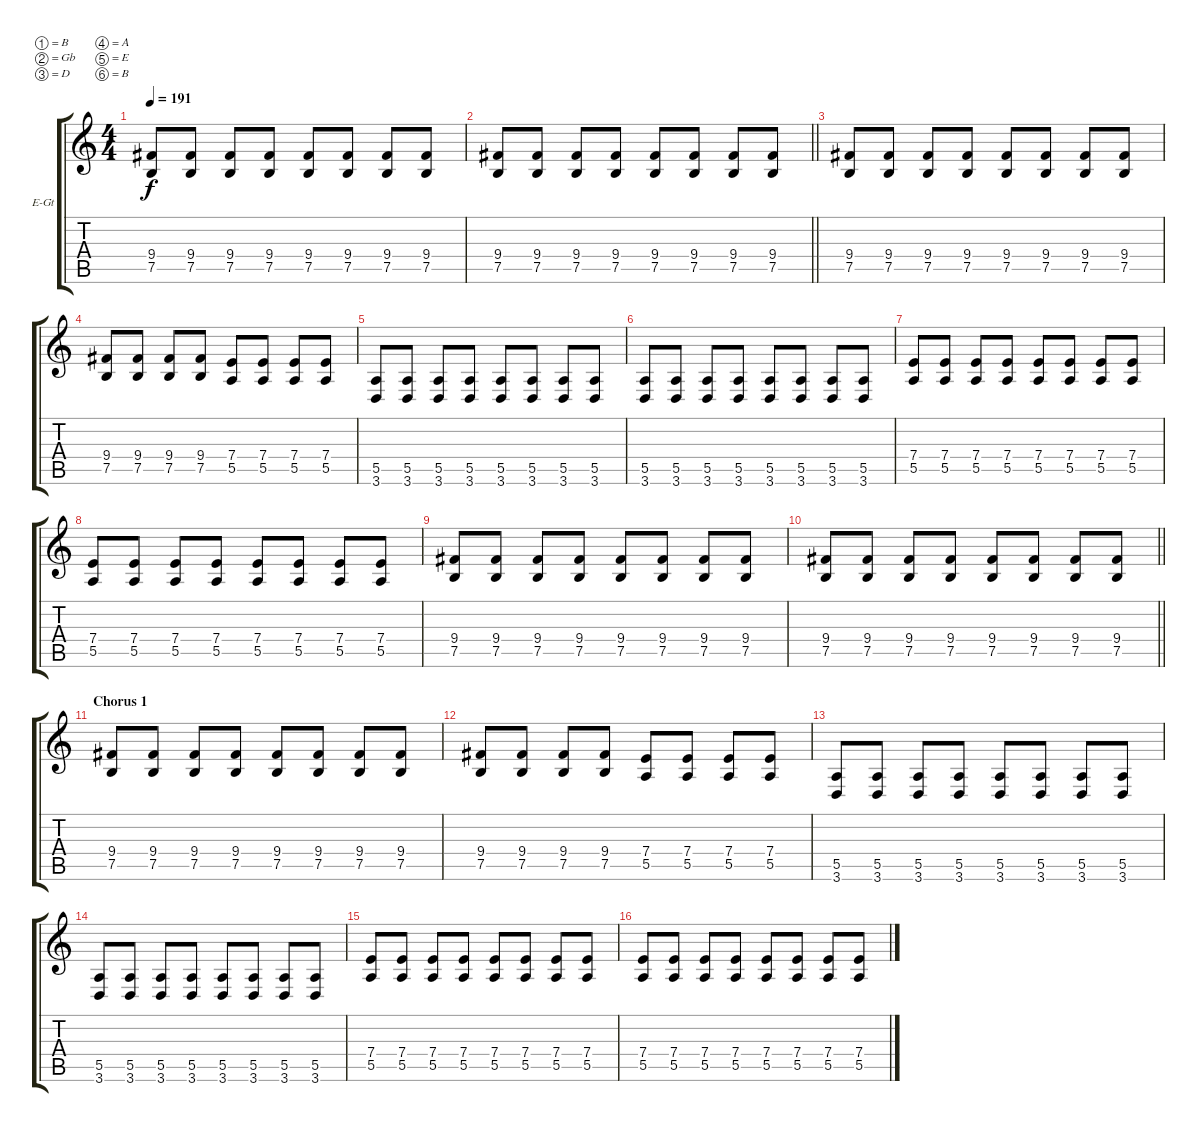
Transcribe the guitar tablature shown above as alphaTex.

\bracketExtendMode groupsimilarinstruments
\firstSystemTrackNameOrientation horizontal
\otherSystemsTrackNameOrientation horizontal
\track ("Guitar Rhythm" "E-Gt") {instrument distortionguitar}
\staff {score tabs}
\tuning (B3 Gb3 D3 A2 E2 B1)
\ts (4 4)
\tempo 191
\clef g2
\ks c
(9.4 7.5).8{dy f} (9.4 7.5).8 (9.4 7.5).8 (9.4 7.5).8 (9.4 7.5).8 (9.4 7.5).8 (9.4 7.5).8 (9.4 7.5).8 |
\barLineRight lightlight
(9.4 7.5).8 (9.4 7.5).8 (9.4 7.5).8 (9.4 7.5).8 (9.4 7.5).8 (9.4 7.5).8 (9.4 7.5).8 (9.4 7.5).8 |
\section ("" "")
(9.4 7.5).8 (9.4 7.5).8 (9.4 7.5).8 (9.4 7.5).8 (9.4 7.5).8 (9.4 7.5).8 (9.4 7.5).8 (9.4 7.5).8 |
(9.4 7.5).8 (9.4 7.5).8 (9.4 7.5).8 (9.4 7.5).8 (7.4 5.5).8 (7.4 5.5).8 (7.4 5.5).8 (7.4 5.5).8 |
(5.5 3.6).8 (5.5 3.6).8 (5.5 3.6).8 (5.5 3.6).8 (5.5 3.6).8 (5.5 3.6).8 (5.5 3.6).8 (5.5 3.6).8 |
(5.5 3.6).8 (5.5 3.6).8 (5.5 3.6).8 (5.5 3.6).8 (5.5 3.6).8 (5.5 3.6).8 (5.5 3.6).8 (5.5 3.6).8 |
(7.4 5.5).8 (7.4 5.5).8 (7.4 5.5).8 (7.4 5.5).8 (7.4 5.5).8 (7.4 5.5).8 (7.4 5.5).8 (7.4 5.5).8 |
(7.4 5.5).8 (7.4 5.5).8 (7.4 5.5).8 (7.4 5.5).8 (7.4 5.5).8 (7.4 5.5).8 (7.4 5.5).8 (7.4 5.5).8 |
(9.4 7.5).8 (9.4 7.5).8 (9.4 7.5).8 (9.4 7.5).8 (9.4 7.5).8 (9.4 7.5).8 (9.4 7.5).8 (9.4 7.5).8 |
\barLineRight lightlight
(9.4 7.5).8 (9.4 7.5).8 (9.4 7.5).8 (9.4 7.5).8 (9.4 7.5).8 (9.4 7.5).8 (9.4 7.5).8 (9.4 7.5).8 |
\section ("" "Chorus 1")
(9.4 7.5).8 (9.4 7.5).8 (9.4 7.5).8 (9.4 7.5).8 (9.4 7.5).8 (9.4 7.5).8 (9.4 7.5).8 (9.4 7.5).8 |
(9.4 7.5).8 (9.4 7.5).8 (9.4 7.5).8 (9.4 7.5).8 (7.4 5.5).8 (7.4 5.5).8 (7.4 5.5).8 (7.4 5.5).8 |
(5.5 3.6).8 (5.5 3.6).8 (5.5 3.6).8 (5.5 3.6).8 (5.5 3.6).8 (5.5 3.6).8 (5.5 3.6).8 (5.5 3.6).8 |
(5.5 3.6).8 (5.5 3.6).8 (5.5 3.6).8 (5.5 3.6).8 (5.5 3.6).8 (5.5 3.6).8 (5.5 3.6).8 (5.5 3.6).8 |
(7.4 5.5).8 (7.4 5.5).8 (7.4 5.5).8 (7.4 5.5).8 (7.4 5.5).8 (7.4 5.5).8 (7.4 5.5).8 (7.4 5.5).8 |
(7.4 5.5).8 (7.4 5.5).8 (7.4 5.5).8 (7.4 5.5).8 (7.4 5.5).8 (7.4 5.5).8 (7.4 5.5).8 (7.4 5.5).8
